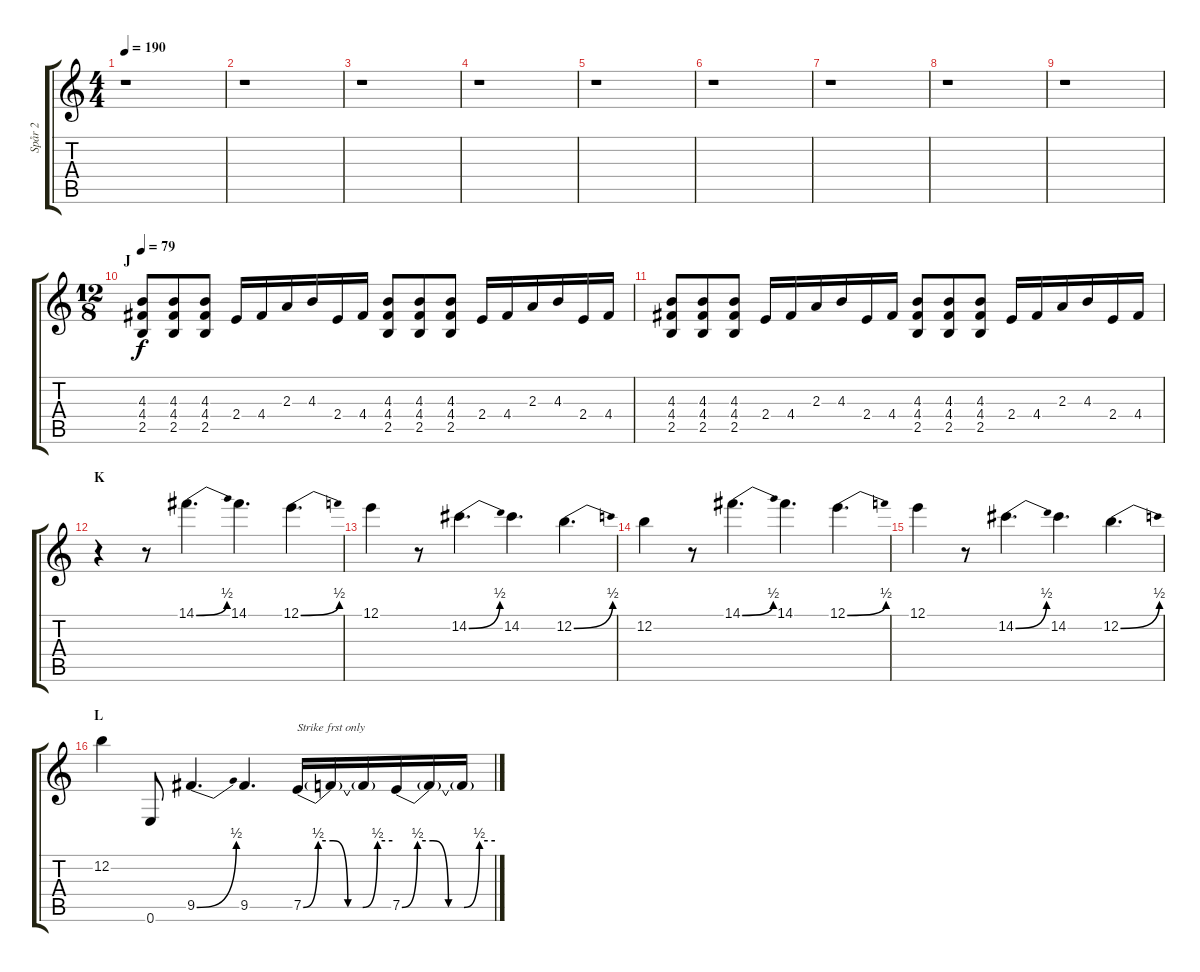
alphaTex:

\track ("Spår 2" "Spår 2") {instrument distortionguitar}
\staff {score tabs}
\tuning (E4 B3 G3 D3 A2 E2) {hide}
\ts (4 4)
\tempo 190
\clef g2
\ks c
r.1{dy f} |
r.1 |
r.1 |
r.1 |
r.1 |
r.1 |
r.1 |
r.1 |
r.1 |
\ts (12 8)
\section ("" "J")
\tempo 79
(4.3 4.4 2.5).8 (4.3 4.4 2.5).8 (4.3 4.4 2.5).8 2.4.16 4.4.16 2.3.16 4.3.16 2.4.16 4.4.16 (4.3 4.4 2.5).8 (4.3 4.4 2.5).8 (4.3 4.4 2.5).8 2.4.16 4.4.16 2.3.16 4.3.16 2.4.16 4.4.16 |
(4.3 4.4 2.5).8 (4.3 4.4 2.5).8 (4.3 4.4 2.5).8 2.4.16 4.4.16 2.3.16 4.3.16 2.4.16 4.4.16 (4.3 4.4 2.5).8 (4.3 4.4 2.5).8 (4.3 4.4 2.5).8 2.4.16 4.4.16 2.3.16 4.3.16 2.4.16 4.4.16 |
\section ("" "K")
r.4 r.8 14.1{be (bend 0 0 60 2)}.4{d} 14.1.4{d} 12.1{be (bend 0 0 60 2)}.4{d} |
12.1.4 r.8 14.2{be (bend 0 0 60 2)}.4{d} 14.2.4{d} 12.2{be (bend 0 0 60 2)}.4{d} |
12.2.4 r.8 14.1{be (bend 0 0 60 2)}.4{d} 14.1.4{d} 12.1{be (bend 0 0 60 2)}.4{d} |
12.1.4 r.8 14.2{be (bend 0 0 60 2)}.4{d} 14.2.4{d} 12.2{be (bend 0 0 60 2)}.4{d} |
\section ("" "L")
12.2.4 0.6.8 9.5{be (bend 0 0 60 2)}.4{d} 9.5.4{d} 7.5{be (custom 0 0 10 2 20 2 30 0 40 0 50 2 60 2)}.16{txt "Strike frst only"} 7.5{t}.16 7.5{t}.16 7.5{be (custom 0 0 10 2 20 2 30 0 40 0 50 2 60 2)}.16 7.5{t}.16 7.5{t}.16
